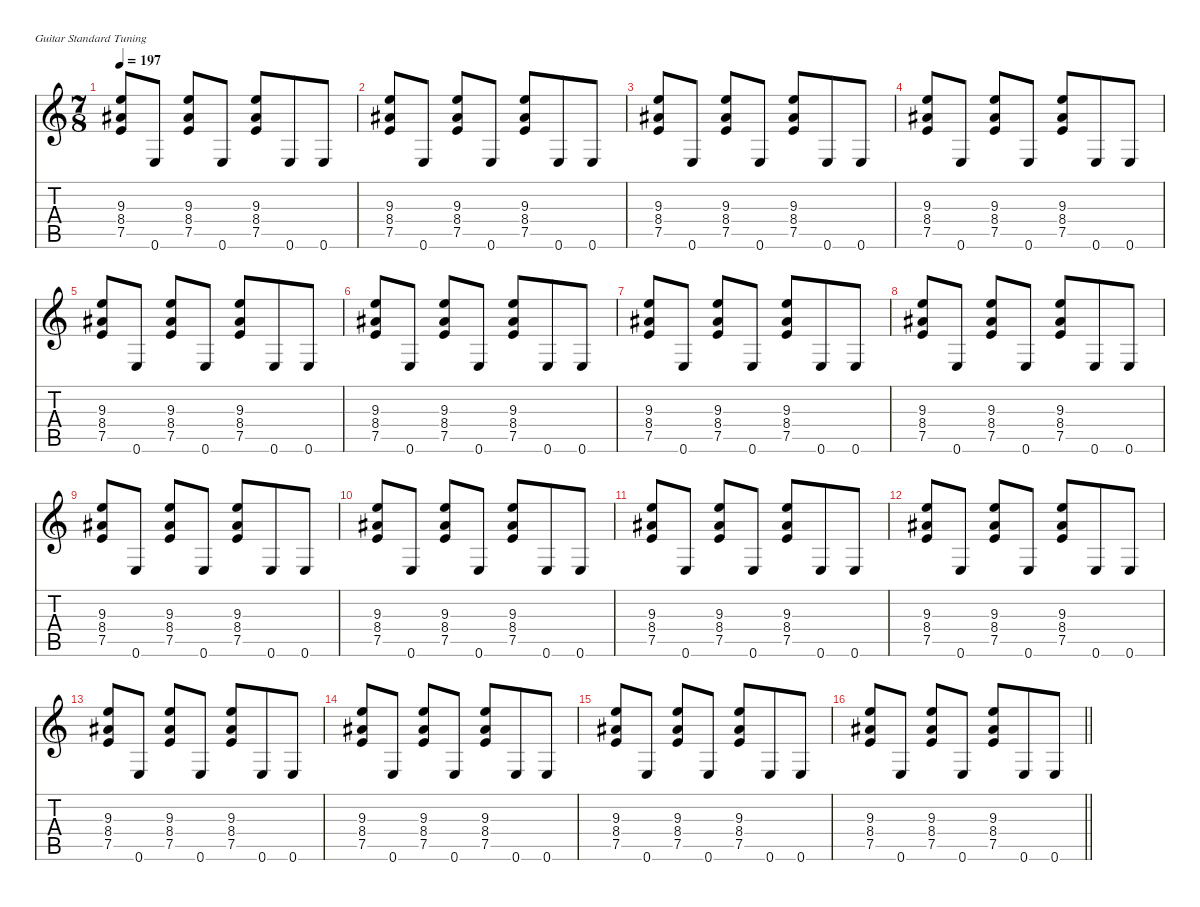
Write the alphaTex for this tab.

\defaultSystemsLayout 4
\hideDynamics
\bracketExtendMode nobrackets
\singleTrackTrackNamePolicy hidden
\multiTrackTrackNamePolicy hidden
\firstSystemTrackNameMode fullname
\firstSystemTrackNameOrientation horizontal
\otherSystemsTrackNameOrientation horizontal
\track ("Guitar 1" "dist.guit.") {instrument distortionguitar}
\staff {score tabs}
\tuning (E4 B3 G3 D3 A2 E2)
\ts (7 8)
\beaming (8 2 2 3)
\tempo 197
\clef g2
\ks c
(9.3 8.4{acc #} 7.5).8{dy f instrument distortionguitar beam Up} 0.6.8{beam Up} (9.3 8.4{acc #} 7.5).8{beam Up} 0.6.8{beam Up} (9.3 8.4{acc #} 7.5).8{beam Up} 0.6.8{beam Up} 0.6.8{beam Up} |
(9.3 8.4{acc #} 7.5).8{beam Up} 0.6.8{beam Up} (9.3 8.4{acc #} 7.5).8{beam Up} 0.6.8{beam Up} (9.3 8.4{acc #} 7.5).8{beam Up} 0.6.8{beam Up} 0.6.8{beam Up} |
(9.3 8.4{acc #} 7.5).8{beam Up} 0.6.8{beam Up} (9.3 8.4{acc #} 7.5).8{beam Up} 0.6.8{beam Up} (9.3 8.4{acc #} 7.5).8{beam Up} 0.6.8{beam Up} 0.6.8{beam Up} |
(9.3 8.4{acc #} 7.5).8{beam Up} 0.6.8{beam Up} (9.3 8.4{acc #} 7.5).8{beam Up} 0.6.8{beam Up} (9.3 8.4{acc #} 7.5).8{beam Up} 0.6.8{beam Up} 0.6.8{beam Up} |
(9.3 8.4{acc #} 7.5).8{beam Up} 0.6.8{beam Up} (9.3 8.4{acc #} 7.5).8{beam Up} 0.6.8{beam Up} (9.3 8.4{acc #} 7.5).8{beam Up} 0.6.8{beam Up} 0.6.8{beam Up} |
(9.3 8.4{acc #} 7.5).8{beam Up} 0.6.8{beam Up} (9.3 8.4{acc #} 7.5).8{beam Up} 0.6.8{beam Up} (9.3 8.4{acc #} 7.5).8{beam Up} 0.6.8{beam Up} 0.6.8{beam Up} |
(9.3 8.4{acc #} 7.5).8{beam Up} 0.6.8{beam Up} (9.3 8.4{acc #} 7.5).8{beam Up} 0.6.8{beam Up} (9.3 8.4{acc #} 7.5).8{beam Up} 0.6.8{beam Up} 0.6.8{beam Up} |
(9.3 8.4{acc #} 7.5).8{beam Up} 0.6.8{beam Up} (9.3 8.4{acc #} 7.5).8{beam Up} 0.6.8{beam Up} (9.3 8.4{acc #} 7.5).8{beam Up} 0.6.8{beam Up} 0.6.8{beam Up} |
(9.3 8.4{acc #} 7.5).8{beam Up} 0.6.8{beam Up} (9.3 8.4{acc #} 7.5).8{beam Up} 0.6.8{beam Up} (9.3 8.4{acc #} 7.5).8{beam Up} 0.6.8{beam Up} 0.6.8{beam Up} |
(9.3 8.4{acc #} 7.5).8{beam Up} 0.6.8{beam Up} (9.3 8.4{acc #} 7.5).8{beam Up} 0.6.8{beam Up} (9.3 8.4{acc #} 7.5).8{beam Up} 0.6.8{beam Up} 0.6.8{beam Up} |
(9.3 8.4{acc #} 7.5).8{beam Up} 0.6.8{beam Up} (9.3 8.4{acc #} 7.5).8{beam Up} 0.6.8{beam Up} (9.3 8.4{acc #} 7.5).8{beam Up} 0.6.8{beam Up} 0.6.8{beam Up} |
(9.3 8.4{acc #} 7.5).8{beam Up} 0.6.8{beam Up} (9.3 8.4{acc #} 7.5).8{beam Up} 0.6.8{beam Up} (9.3 8.4{acc #} 7.5).8{beam Up} 0.6.8{beam Up} 0.6.8{beam Up} |
(9.3 8.4{acc #} 7.5).8{beam Up} 0.6.8{beam Up} (9.3 8.4{acc #} 7.5).8{beam Up} 0.6.8{beam Up} (9.3 8.4{acc #} 7.5).8{beam Up} 0.6.8{beam Up} 0.6.8{beam Up} |
(9.3 8.4{acc #} 7.5).8{beam Up} 0.6.8{beam Up} (9.3 8.4{acc #} 7.5).8{beam Up} 0.6.8{beam Up} (9.3 8.4{acc #} 7.5).8{beam Up} 0.6.8{beam Up} 0.6.8{beam Up} |
(9.3 8.4{acc #} 7.5).8{beam Up} 0.6.8{beam Up} (9.3 8.4{acc #} 7.5).8{beam Up} 0.6.8{beam Up} (9.3 8.4{acc #} 7.5).8{beam Up} 0.6.8{beam Up} 0.6.8{beam Up} |
\barLineRight lightlight
(9.3 8.4{acc #} 7.5).8{beam Up} 0.6.8{beam Up} (9.3 8.4{acc #} 7.5).8{beam Up} 0.6.8{beam Up} (9.3 8.4{acc #} 7.5).8{beam Up} 0.6.8{beam Up} 0.6.8{beam Up}
